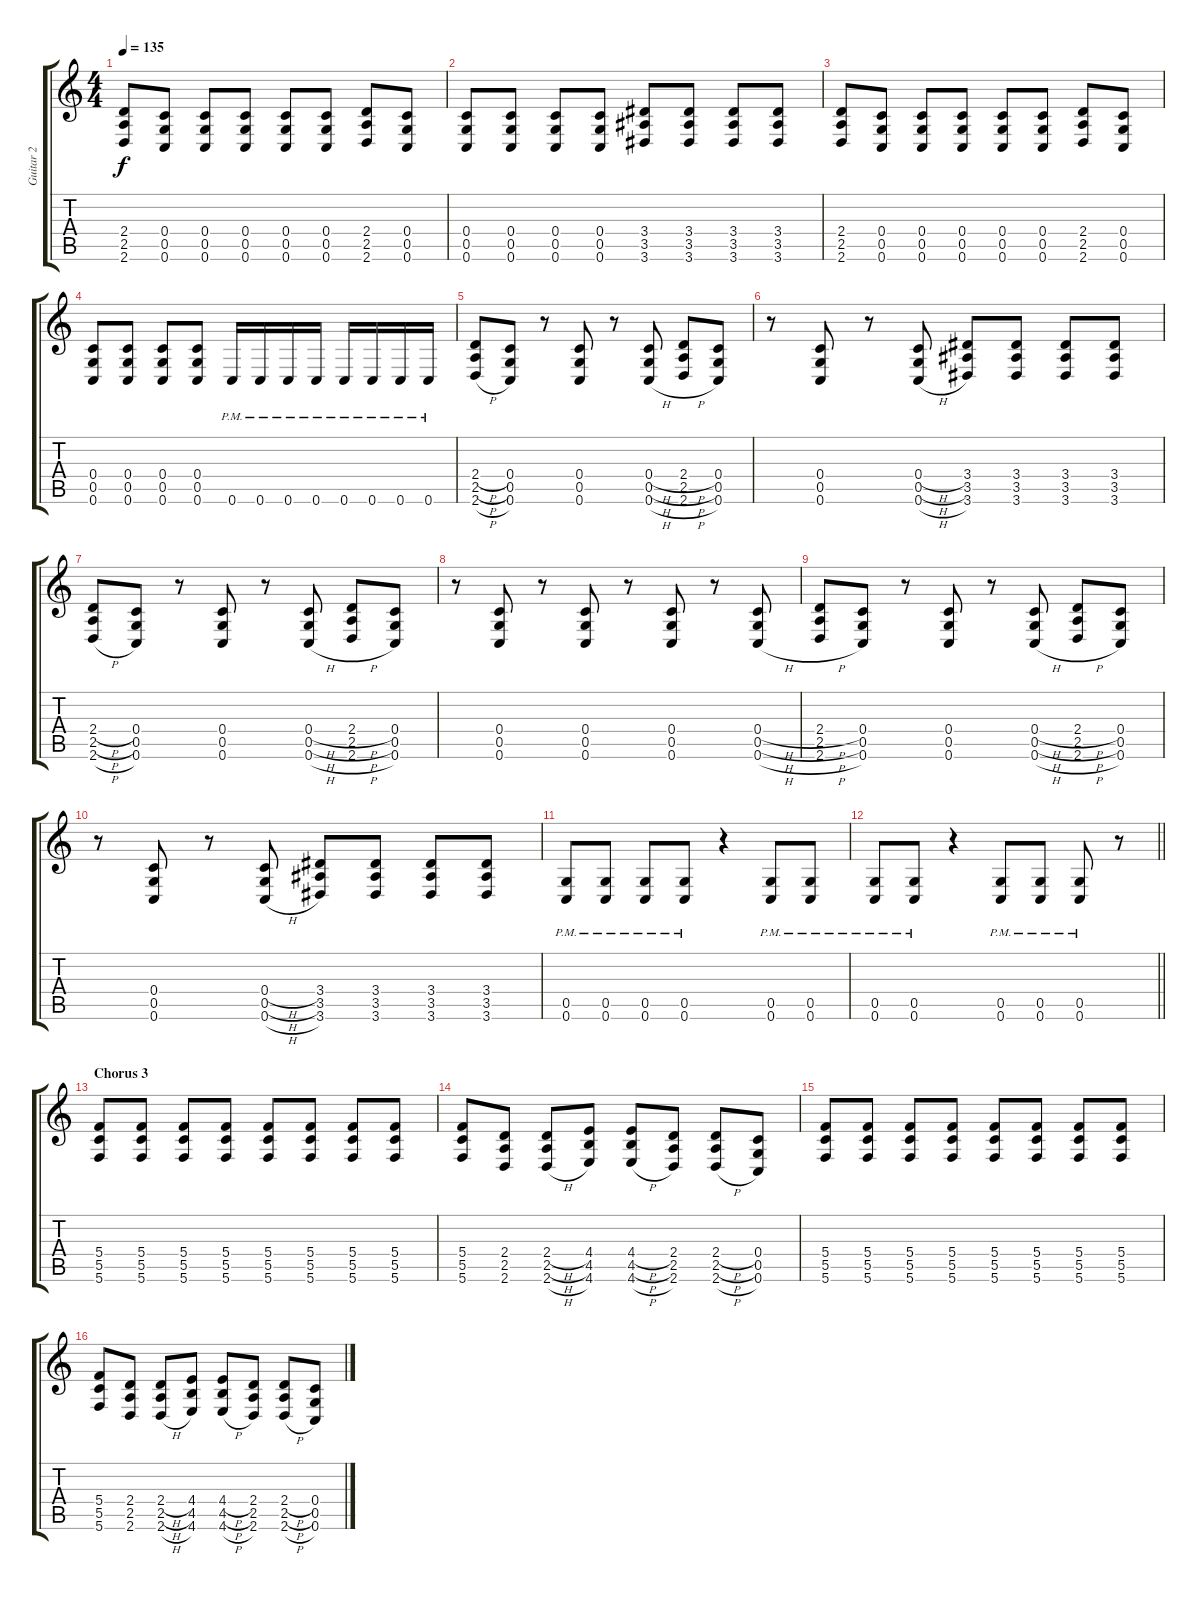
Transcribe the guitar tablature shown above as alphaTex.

\track ("Guitar 2" "Guitar 2") {instrument distortionguitar}
\staff {score tabs}
\tuning (D4 A3 F3 C3 G2 C2) {hide}
\ts (4 4)
\tempo 135
\clef g2
\ks c
(2.4 2.5 2.6).8{dy f} (0.4 0.5 0.6).8 (0.4 0.5 0.6).8 (0.4 0.5 0.6).8 (0.4 0.5 0.6).8 (0.4 0.5 0.6).8 (2.4 2.5 2.6).8 (0.4 0.5 0.6).8 |
(0.4 0.5 0.6).8 (0.4 0.5 0.6).8 (0.4 0.5 0.6).8 (0.4 0.5 0.6).8 (3.4 3.5 3.6).8 (3.4 3.5 3.6).8 (3.4 3.5 3.6).8 (3.4 3.5 3.6).8 |
(2.4 2.5 2.6).8 (0.4 0.5 0.6).8 (0.4 0.5 0.6).8 (0.4 0.5 0.6).8 (0.4 0.5 0.6).8 (0.4 0.5 0.6).8 (2.4 2.5 2.6).8 (0.4 0.5 0.6).8 |
(0.4 0.5 0.6).8 (0.4 0.5 0.6).8 (0.4 0.5 0.6).8 (0.4 0.5 0.6).8 0.6{pm}.16 0.6{pm}.16 0.6{pm}.16 0.6{pm}.16 0.6{pm}.16 0.6{pm}.16 0.6{pm}.16 0.6{pm}.16 |
(2.4{h} 2.5{h} 2.6{h}).8 (0.4 0.5 0.6).8 r.8 (0.4 0.5 0.6).8 r.8 (0.4{h} 0.5{h} 0.6{h}).8 (2.4{h} 2.5{h} 2.6{h}).8 (0.4 0.5 0.6).8 |
r.8 (0.4 0.5 0.6).8 r.8 (0.4{h} 0.5{h} 0.6{h}).8 (3.4 3.5 3.6).8 (3.4 3.5 3.6).8 (3.4 3.5 3.6).8 (3.4 3.5 3.6).8 |
(2.4{h} 2.5{h} 2.6{h}).8 (0.4 0.5 0.6).8 r.8 (0.4 0.5 0.6).8 r.8 (0.4{h} 0.5{h} 0.6{h}).8 (2.4{h} 2.5{h} 2.6{h}).8 (0.4 0.5 0.6).8 |
r.8 (0.4 0.5 0.6).8 r.8 (0.4 0.5 0.6).8 r.8 (0.4 0.5 0.6).8 r.8 (0.4{h} 0.5{h} 0.6{h}).8 |
(2.4{h} 2.5{h} 2.6{h}).8 (0.4 0.5 0.6).8 r.8 (0.4 0.5 0.6).8 r.8 (0.4{h} 0.5{h} 0.6{h}).8 (2.4{h} 2.5{h} 2.6{h}).8 (0.4 0.5 0.6).8 |
r.8 (0.4 0.5 0.6).8 r.8 (0.4{h} 0.5{h} 0.6{h}).8 (3.4 3.5 3.6).8 (3.4 3.5 3.6).8 (3.4 3.5 3.6).8 (3.4 3.5 3.6).8 |
(0.5{pm} 0.6{pm}).8 (0.5{pm} 0.6{pm}).8 (0.5{pm} 0.6{pm}).8 (0.5{pm} 0.6{pm}).8 r.4 (0.5{pm} 0.6{pm}).8 (0.5{pm} 0.6{pm}).8 |
\barLineRight lightlight
(0.5{pm} 0.6{pm}).8 (0.5{pm} 0.6{pm}).8 r.4 (0.5{pm} 0.6{pm}).8 (0.5{pm} 0.6{pm}).8 (0.5{pm} 0.6{pm}).8 r.8 |
\section ("" "Chorus 3")
(5.4 5.5 5.6).8 (5.4 5.5 5.6).8 (5.4 5.5 5.6).8 (5.4 5.5 5.6).8 (5.4 5.5 5.6).8 (5.4 5.5 5.6).8 (5.4 5.5 5.6).8 (5.4 5.5 5.6).8 |
(5.4 5.5 5.6).8 (2.4 2.5 2.6).8 (2.4{h} 2.5{h} 2.6{h}).8 (4.4 4.5 4.6).8 (4.4{h} 4.5{h} 4.6{h}).8 (2.4 2.5 2.6).8 (2.4{h} 2.5{h} 2.6{h}).8 (0.4 0.5 0.6).8 |
(5.4 5.5 5.6).8 (5.4 5.5 5.6).8 (5.4 5.5 5.6).8 (5.4 5.5 5.6).8 (5.4 5.5 5.6).8 (5.4 5.5 5.6).8 (5.4 5.5 5.6).8 (5.4 5.5 5.6).8 |
(5.4 5.5 5.6).8 (2.4 2.5 2.6).8 (2.4{h} 2.5{h} 2.6{h}).8 (4.4 4.5 4.6).8 (4.4{h} 4.5{h} 4.6{h}).8 (2.4 2.5 2.6).8 (2.4{h} 2.5{h} 2.6{h}).8 (0.4 0.5 0.6).8
